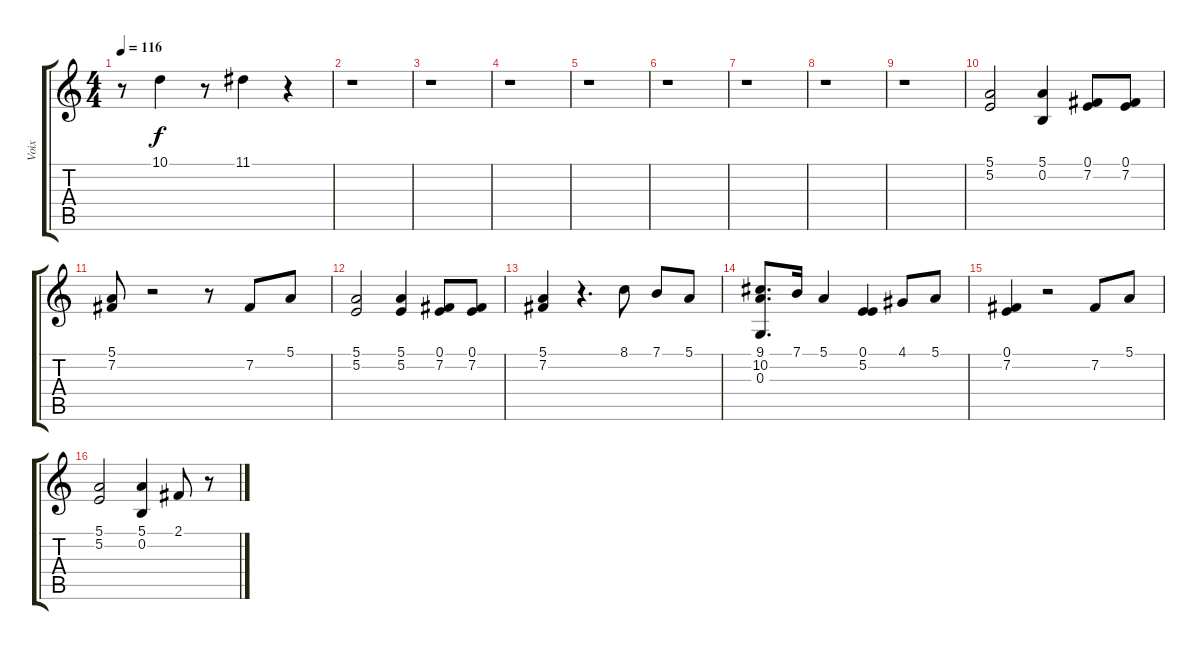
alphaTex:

\track ("Voix" "Voix") {instrument flute}
\staff {score tabs}
\tuning (E4 B3 G3 D3 A2 E2) {hide}
\ts (4 4)
\tempo 116
\clef g2
\ks c
r.8{dy f} 10.1.4 r.8 11.1.4 r.4 |
r.1 |
r.1 |
r.1 |
r.1 |
r.1 |
r.1 |
r.1 |
r.1 |
(5.1 5.2).2 (5.1 0.2).4 (0.1 7.2).8 (0.1 7.2).8 |
(5.1 7.2).8 r.2 r.8 7.2.8 5.1.8 |
(5.1 5.2).2 (5.1 5.2).4 (0.1 7.2).8 (0.1 7.2).8 |
(5.1 7.2).4 r.4{d} 8.1.8 7.1.8 5.1.8 |
(9.1 10.2 0.3).8{d} 7.1.16 5.1.4 (0.1 5.2).4 4.1.8 5.1.8 |
(0.1 7.2).4 r.2 7.2.8 5.1.8 |
(5.1 5.2).2 (5.1 0.2).4 2.1.8 r.8
